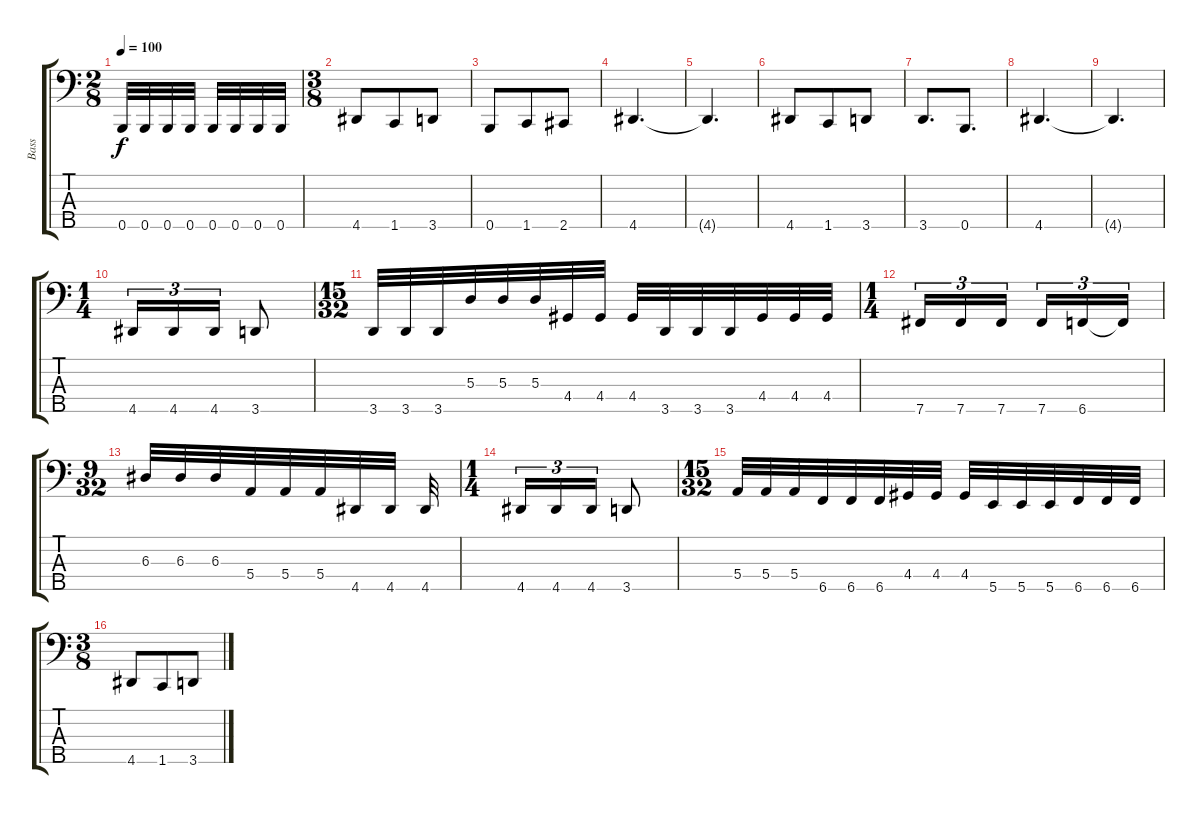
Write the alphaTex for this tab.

\track ("Bass" "Bass") {instrument electricbassfinger}
\staff {score tabs}
\tuning (G2 D2 A1 E1 B0) {hide}
\ts (2 8)
\tempo 100
\clef f4
\ks c
0.5.32{dy f} 0.5.32 0.5.32 0.5.32 0.5.32 0.5.32 0.5.32 0.5.32 |
\ts (3 8)
4.5.8 1.5.8 3.5.8 |
0.5.8 1.5.8 2.5.8 |
4.5.4{d} |
4.5{t}.4{d} |
4.5.8 1.5.8 3.5.8 |
3.5.8{d} 0.5.8{d} |
4.5.4{d} |
4.5{t}.4{d} |
\ts (1 4)
4.5.16{tu (3 2)} 4.5.16{tu (3 2)} 4.5.16{tu (3 2)} 3.5.8 |
\ts (15 32)
3.5.32 3.5.32 3.5.32 5.3.32 5.3.32 5.3.32 4.4.32 4.4.32 4.4.32 3.5.32 3.5.32 3.5.32 4.4.32 4.4.32 4.4.32 |
\ts (1 4)
7.5.16{tu (3 2)} 7.5.16{tu (3 2)} 7.5.16{tu (3 2) beam splitsecondary} 7.5.16{tu (3 2)} 6.5.16{tu (3 2)} 6.5{t}.16{tu (3 2)} |
\ts (9 32)
6.3.32 6.3.32 6.3.32 5.4.32 5.4.32 5.4.32 4.5.32 4.5.32 4.5.32 |
\ts (1 4)
4.5.16{tu (3 2)} 4.5.16{tu (3 2)} 4.5.16{tu (3 2)} 3.5.8 |
\ts (15 32)
5.4.32 5.4.32 5.4.32 6.5.32 6.5.32 6.5.32 4.4.32 4.4.32 4.4.32 5.5.32 5.5.32 5.5.32 6.5.32 6.5.32 6.5.32 |
\ts (3 8)
4.5.8 1.5.8 3.5.8
